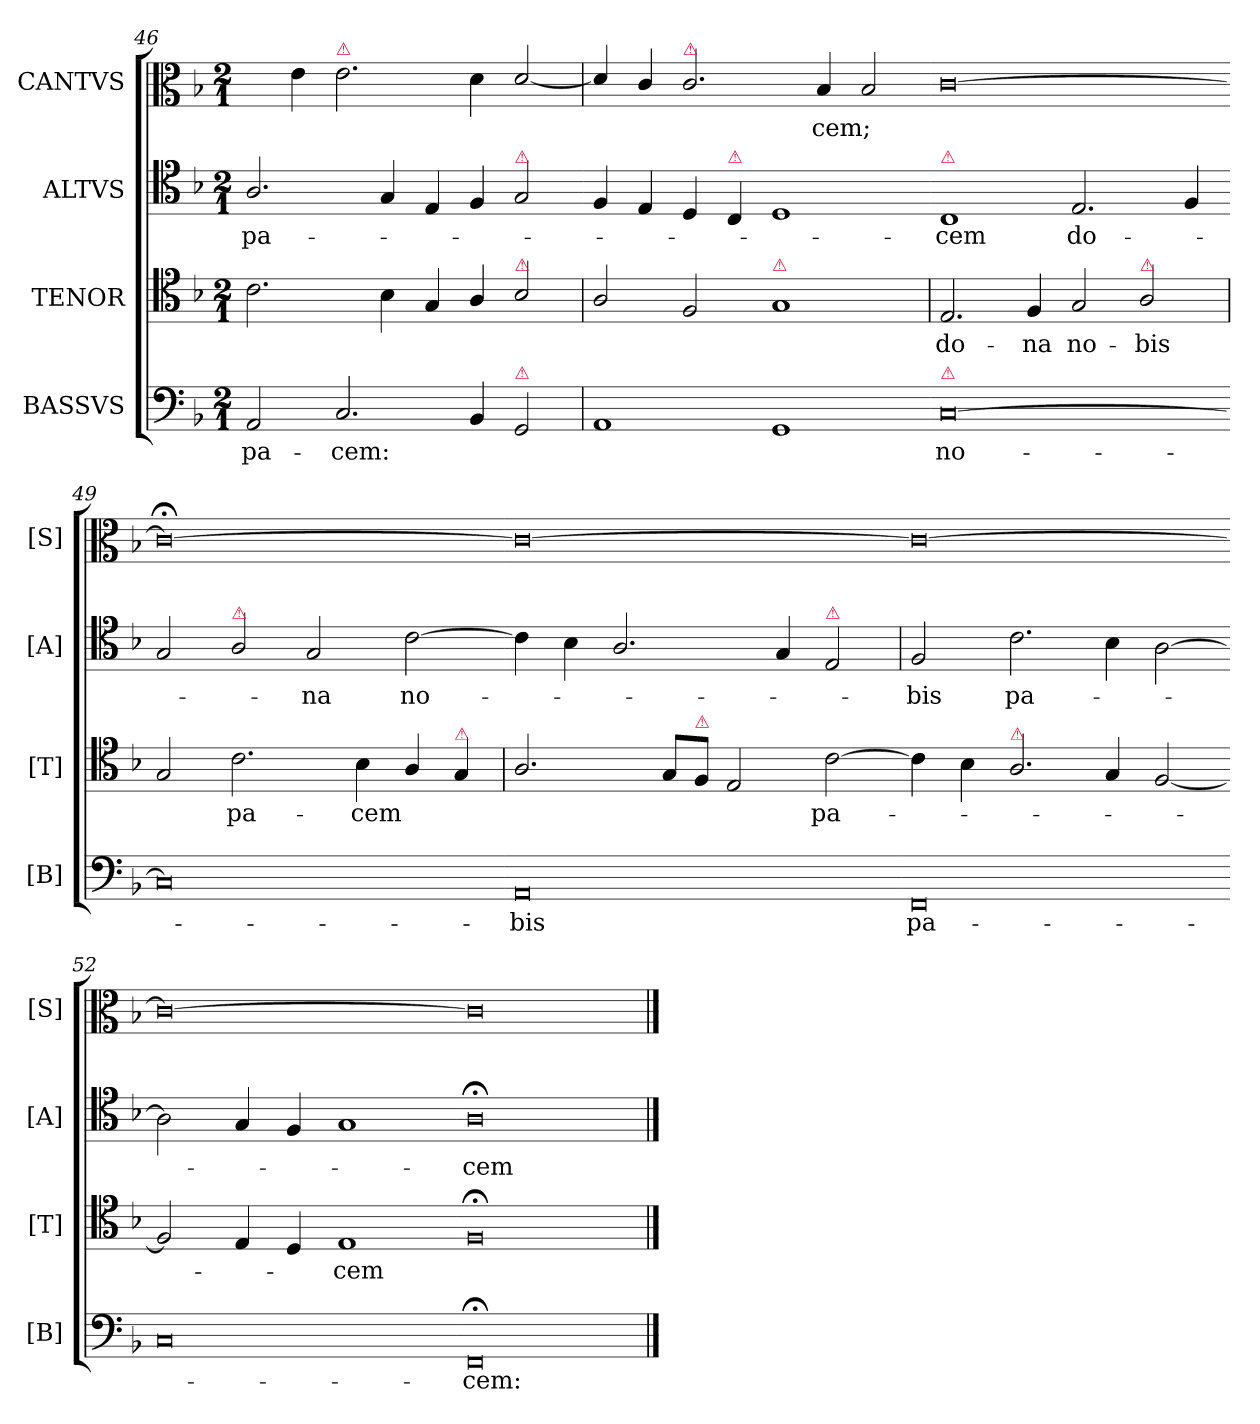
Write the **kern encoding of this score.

**kern	**text	**kern	**text	**kern	**text	**kern	**text
*part4	*part4	*part3	*part3	*part2	*part2	*part1	*part1
*staff4	*staff4	*staff3	*staff3	*staff2	*staff2	*staff1	*staff1
*I"BASSVS	*	*I"TENOR	*	*I"ALTVS	*	*I"CANTVS	*
*I'[B]	*	*I'[T]	*	*I'[A]	*	*I'[S]	*
*clefF4	*	*clefC4	*	*clefC4	*	*clefC3	*
*k[b-]	*	*k[b-]	*	*k[b-]	*	*k[b-]	*
*M2/1	*	*M2/1	*	*M2/1	*	*M2/1	*
=46	=46	=46	=46	=46	=46	=46	=46
2AA/	pa-	2.c\	.	2.A/	pa-	4ryy	.
.	.	.	.	.	.	4e\	.
!	!	!	!	!	!	!LO:TX:a:color=crimson:t=⚠	!
2.C/	-cem:	.	.	.	.	2.e\	.
.	.	4B-\	.	4G/	.	.	.
.	.	4G/	.	4E/	.	.	.
4BB-/	.	4A/	.	4F/	.	4d\	.
!	!	!	!	!LO:TX:a:color=crimson:t=⚠	!	!	!
!	!	!LO:TX:a:color=crimson:t=⚠	!	!	!	!	!
!LO:TX:a:color=crimson:t=⚠	!	!	!	!	!	!	!
2GG/	.	2B-/	.	2G/	.	[2d/	.
=47	=47	=47	=47	=47-	=47	=47	=47
1AA	.	2A/	.	4F/	.	4d/]	.
.	.	.	.	4E/	.	4c/	.
!	!	!	!	!	!	!LO:TX:a:color=crimson:t=⚠	!
.	.	2F/	.	4D/	.	2.c/	.
!	!	!	!	!LO:TX:a:color=crimson:t=⚠	!	!	!
.	.	.	.	4C/	.	.	.
!	!	!LO:TX:a:color=crimson:t=⚠	!	!	!	!	!
1GG	.	1G	.	1D	.	.	.
.	.	.	.	.	.	4B-/	-cem;
.	.	.	.	.	.	2B-/	.
=48-	=48-	=48	=48-	=48-	=48-	=48-	=48-
!	!	!	!	!LO:TX:a:color=crimson:t=⚠	!	!	!
!LO:TX:a:color=crimson:t=⚠	!	!	!	!	!	!	!
!	!LO:LY:i	!	!	!	!	!	!
[0C\	no-	2.E/	do-	1C	-cem	[0c	.
.	.	4F/	-na	.	.	.	.
!	!	!	!	!	!LO:LY:i	!	!
.	.	2G/	no-	2.E/	do-	.	.
!	!	!LO:TX:a:color=crimson:t=⚠	!	!	!	!	!
.	.	2A/	-bis	.	.	.	.
.	.	.	.	4F/	.	.	.
=49-	=49-	=49	=49-	=49-	=49-	=49-	=49-
0C\]	.	2G/	.	2G/	.	0c;_	.
!	!	!	!	!LO:TX:a:color=crimson:t=⚠	!	!	!
.	.	2.c\	pa-	2A/	.	.	.
!	!	!	!	!	!LO:LY:i	!	!
.	.	.	.	2G/	-na	.	.
.	.	4B-\	-cem	.	.	.	.
!	!	!	!	!	!LO:LY:i	!	!
.	.	4A/	.	[2c\	no-	.	.
!	!	!LO:TX:a:color=crimson:t=⚠	!	!	!	!	!
.	.	4G/	.	.	.	.	.
=50-	=50-	=50	=50-	=50-	=50-	=50-	=50-
!	!LO:LY:i	!	!	!	!	!	!
0AA	-bis	2.A/	.	4c\]	.	0c_	.
.	.	.	.	4B-\	.	.	.
.	.	.	.	2.A/	.	.	.
.	.	8G/L	.	.	.	.	.
!	!	!LO:TX:a:color=crimson:t=⚠	!	!	!	!	!
.	.	8F/J	.	.	.	.	.
.	.	2E/	.	.	.	.	.
.	.	.	.	4G/	.	.	.
!	!	!	!	!LO:TX:a:color=crimson:t=⚠	!	!	!
.	.	[2c\	pa-	2E/	.	.	.
=51-	=51-	=51-	=51-	=51	=51-	=51-	=51-
!	!LO:LY:i	!	!	!	!LO:LY:i	!	!
0FF	pa-	4c\]	.	2F/	-bis	0c_	.
.	.	4B-\	.	.	.	.	.
!	!	!LO:TX:a:color=crimson:t=⚠	!	!	!	!	!
!	!	!	!	!	!LO:LY:i	!	!
.	.	2.A/	.	2.c\	pa-	.	.
.	.	4G/	.	4B-\	.	.	.
.	.	[2F/	.	[2A\	.	.	.
=52-	=52-	=52-	=52-	=52-	=52-	=52-	=52-
0C	.	2F/]	.	2A\]	.	0c_	.
.	.	4E/	.	4G/	.	.	.
.	.	4D/	.	4F/	.	.	.
.	.	1E	-cem	1G	.	.	.
=53-	=53-	=53-	=53-	=53-	=53-	=53-	=53-
!	!LO:LY:i	!	!	!	!LO:LY:i	!	!
0FF;<	-cem:	0F;<	.	0A;\	-cem	0c]	.
==	==	==	==	==	==	==	==
*-	*-	*-	*-	*-	*-	*-	*-
